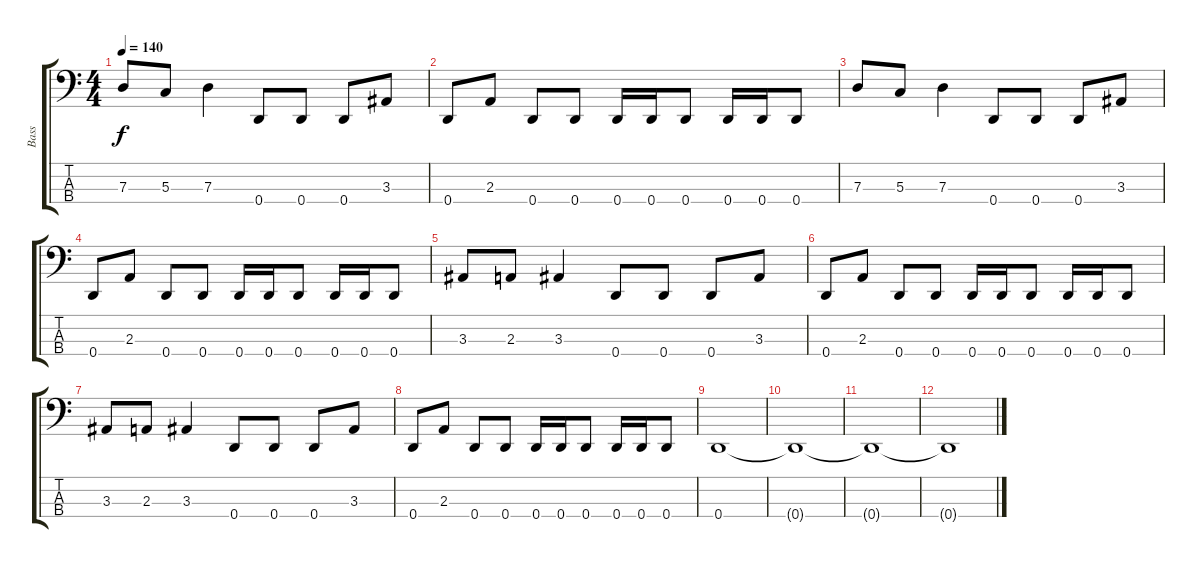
\track ("Bass" "Bass") {instrument electricbassfinger}
\staff {score tabs}
\tuning (F2 C2 G1 D1) {hide}
\ts (4 4)
\tempo 140
\clef f4
\ks c
7.3.8{dy f} 5.3.8 7.3.4 0.4.8 0.4.8 0.4.8 3.3.8 |
0.4.8 2.3.8 0.4.8 0.4.8 0.4.16 0.4.16 0.4.8 0.4.16 0.4.16 0.4.8 |
7.3.8 5.3.8 7.3.4 0.4.8 0.4.8 0.4.8 3.3.8 |
0.4.8 2.3.8 0.4.8 0.4.8 0.4.16 0.4.16 0.4.8 0.4.16 0.4.16 0.4.8 |
3.3.8 2.3.8 3.3.4 0.4.8 0.4.8 0.4.8 3.3.8 |
0.4.8 2.3.8 0.4.8 0.4.8 0.4.16 0.4.16 0.4.8 0.4.16 0.4.16 0.4.8 |
3.3.8 2.3.8 3.3.4 0.4.8 0.4.8 0.4.8 3.3.8 |
0.4.8 2.3.8 0.4.8 0.4.8 0.4.16 0.4.16 0.4.8 0.4.16 0.4.16 0.4.8 |
0.4.1 |
0.4{t}.1 |
0.4{t}.1 |
0.4{t}.1
